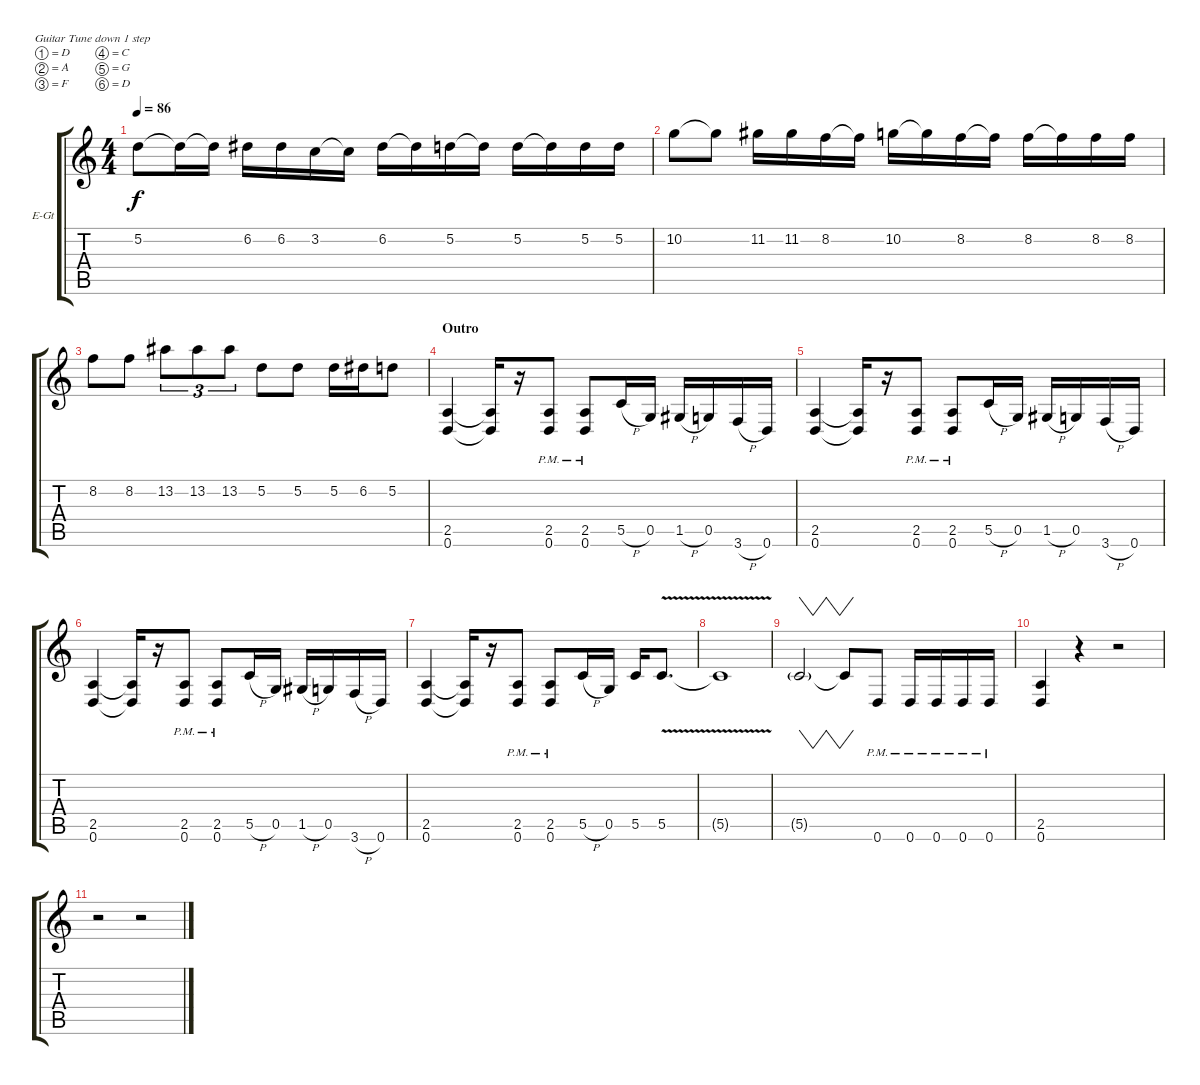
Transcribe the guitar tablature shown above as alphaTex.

\bracketExtendMode groupsimilarinstruments
\firstSystemTrackNameOrientation horizontal
\otherSystemsTrackNameOrientation horizontal
\track ("Kirk Hammett" "E-Gt") {instrument distortionguitar}
\staff {score tabs}
\tuning (D4 A3 F3 C3 G2 D2)
\ts (4 4)
\tempo 86
\clef g2
\ks c
5.2.8{dy f} 5.2{t}.16 5.2{t}.16 6.2.16 6.2.16 3.2.16 3.2{t}.16 6.2.16 6.2{t}.16 5.2.16 5.2{t}.16 5.2.16 5.2{t}.16 5.2.16 5.2.16 |
10.2.8 10.2{t}.8 11.2.16 11.2.16 8.2.16 8.2{t}.16 10.2.16 10.2{t}.16 8.2.16 8.2{t}.16 8.2.16 8.2{t}.16 8.2.16 8.2.16 |
8.2.8 8.2.8 13.2.8{tu (3 2)} 13.2.8{tu (3 2)} 13.2.8{tu (3 2)} 5.2.8 5.2.8 5.2.16 6.2.16 5.2.8 |
\section ("" "Outro")
(2.5 0.6).4 (2.5{t} 0.6{t}).16 r.16 (2.5{pm} 0.6{pm}).8 (2.5{pm} 0.6{pm}).8 5.5{h}.16 0.5.16 1.5{h}.16 0.5.16 3.6{h}.16 0.6.16 |
(2.5 0.6).4 (2.5{t} 0.6{t}).16 r.16 (2.5{pm} 0.6{pm}).8 (2.5{pm} 0.6{pm}).8 5.5{h}.16 0.5.16 1.5{h}.16 0.5.16 3.6{h}.16 0.6.16 |
(2.5 0.6).4 (2.5{t} 0.6{t}).16 r.16 (2.5{pm} 0.6{pm}).8 (2.5{pm} 0.6{pm}).8 5.5{h}.16 0.5.16 1.5{h}.16 0.5.16 3.6{h}.16 0.6.16 |
(2.5 0.6).4 (2.5{t} 0.6{t}).16 r.16 (2.5{pm} 0.6{pm}).8 (2.5{pm} 0.6{pm}).8 5.5{h}.16 0.5.16 5.5.16 5.5{v}.8{d} |
5.5{v t}.1 |
5.5{g}.2{vw} 5.5{t}.8{vw} 0.6{pm}.8 0.6{pm}.16 0.6{pm}.16 0.6{pm}.16 0.6{pm}.16 |
(2.5 0.6).4 r.4 r.2 |
r.2 r.2
